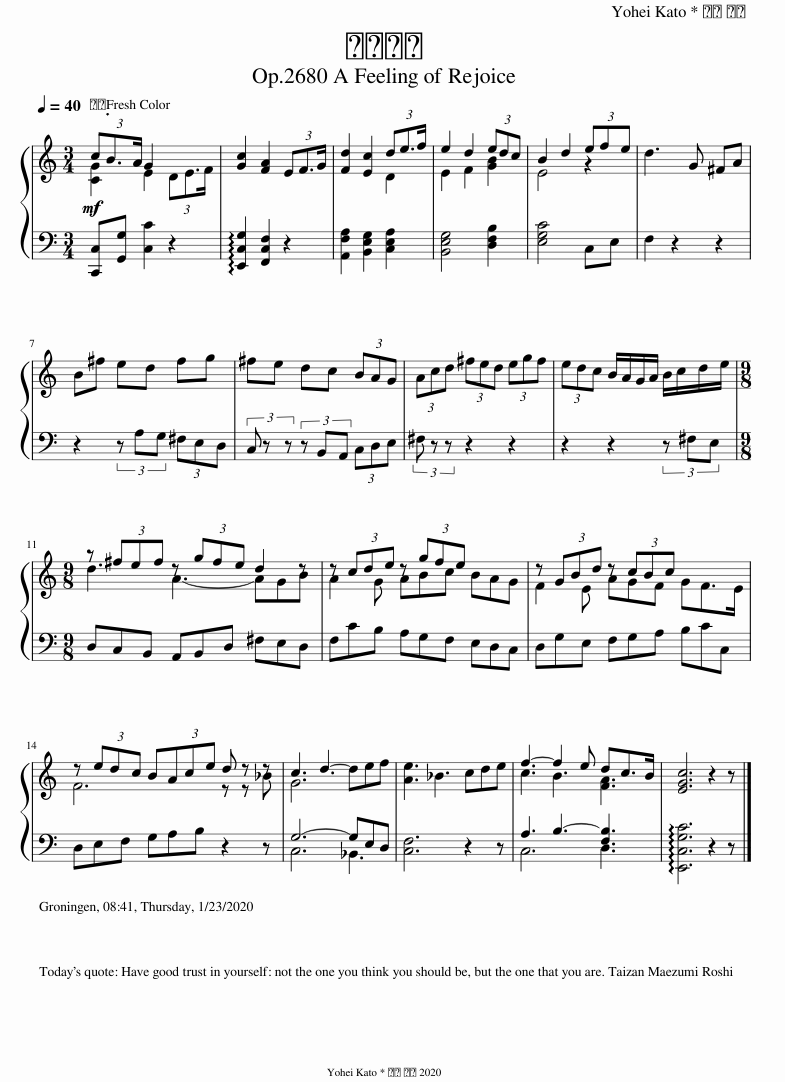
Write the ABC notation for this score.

X:1
%%score { ( 1 2 ) | ( 3 4 ) }
L:1/8
Q:1/4=40
M:3/4
I:linebreak $
K:C
V:1 treble
V:2 treble
V:3 bass
V:4 bass
V:1
!mf! [CG]2 E2 (3DE3/2F/ | [Gc]2 [FA]2 (3EF3/2G/ | [Fd]2 [Ec]2 D2 | E2 F2 [GB]2 | E4 z2 | %5
 d3 G ^FA |$ B^f ed fg | ^fe dc (3BAG | (3Acd (3^fed (3egf | (3edc B/A/G/A/ B/c/d/e/ |$ %10
[M:9/8] d3 A3- AGB | A2 G ABc BAG | F2 E AGF GF>E |$ F6 z z _B | G6 def | %15
 [Ae]3 _B3 cde | c3 B3 [FA]3 | [EGc]6 z2 z |] %18
V:2
 (3cB3/2A/ G2 x2 | x6 | x4 (3de3/2f/ | e2 d2 (3edc | B2 d2 (3efe | %5
 x6 |$ x6 | x6 | x6 | x6 |$ %10
[M:9/8] z (3^fef z (3gfe d2 z | z (3cde z (3gfe x3 | z (3GBd z (3cBc x3 |$ z (3edc B(3Ace d z z | c3 d3- x3 | %15
 x9 | f3- f2 e dc>B | x9 |] %18
V:3
 [C,,C,][G,,G,] [C,C]2 z2 | !arpeggio![E,,C,G,]2 [F,,C,F,]2 z2 | [A,,F,A,]2 [B,,E,G,]2 [C,E,A,]2 | [B,,E,G,]4 [D,F,B,]2 | [E,G,C]4 C,E, | %5
 F,2 z2 z2 |$ z2 (3z A,G, (3^F,E,D, | (3C, z z (3z B,,A,, (3C,D,E, | (3^F, z z z2 z2 | z2 z2 (3z ^F,E, |$ %10
[M:9/8] D,C,B,, A,,B,,D, ^F,E,D, | F,CB, A,G,F, E,D,C, | D,G,E, F,G,A, B,CC, |$ D,E,F, G,A,B, z2 z | C,6 _B,,3 | %15
 [C,F,]6 z2 z | C,6 D,3 | !arpeggio![E,,C,G,C]6 z2 z |] %18
V:4
 x6 | x6 | x6 | x6 | x6 | %5
 x6 |$ x6 | x6 | x6 | x6 |$ %10
[M:9/8] x9 | x9 | x9 |$ x9 | G,6- G,E,D, | %15
 x9 | A,3 B,3- [F,B,]3 | x9 |] %18
